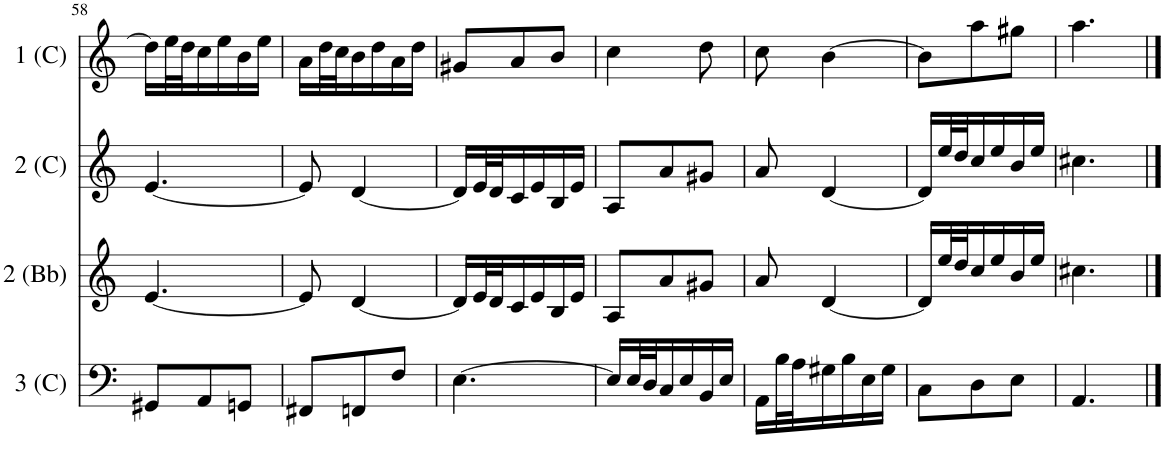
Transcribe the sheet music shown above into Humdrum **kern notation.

**kern	**kern	**kern	**kern
*part4	*part3	*part2	*part1
*staff4	*staff3	*staff2	*staff1
*I"Part 3 in C	*I"Part 2 in Bb	*I"Part 2 in C	*I"Part 1 in C
*I'3 (C)	*I'2 (Bb)	*I'2 (C)	*I'1 (C)
!!LO:PB:g=z
*clefF4	*clefG2	*clefG2	*clefG2
*	*ITrd1c2	*	*
*k[]	*k[]	*k[]	*k[]
*M3/8	*M3/8	*M3/8	*M3/8
=58	=58	=58	=58
8GG#X/L	[4.e/	[4.e/	16dd\LL]
.	.	.	32ee\L
.	.	.	32dd\J
8AA/	.	.	16cc\
.	.	.	16ee\
8GGn/J	.	.	16b\
.	.	.	16ee\JJ
=59	=59	=59	=59
8FF#X/L	8e/]	8e/]	16a\LL
.	.	.	32dd\L
.	.	.	32cc\J
8FFn/	[4d/	[4d/	16b\
.	.	.	16dd\
8F/J	.	.	16a\
.	.	.	16dd\JJ
=60	=60	=60	=60
[4.E\	16d/LL]	16d/LL]	8g#X/L
.	32e/L	32e/L	.
.	32d/J	32d/J	.
.	16c/	16c/	8a/
.	16e/	16e/	.
.	16B/	16B/	8b/J
.	16e/JJ	16e/JJ	.
=61	=61	=61	=61
16E/LL]	8A/L	8A/L	4cc\
32E/L	.	.	.
32D/J	.	.	.
16C/	8a/	8a/	.
16E/	.	.	.
16BB/	8g#X/J	8g#X/J	8dd\
16E/JJ	.	.	.
=62	=62	=62	=62
16AA\LL	8a/	8a/	8cc\
32B\L	.	.	.
32A\J	.	.	.
16G#X\	[4d/	[4d/	[4b\
16B\	.	.	.
16E\	.	.	.
16G#\JJ	.	.	.
=63	=63	=63	=63
8C\L	16d/LL]	16d/LL]	8b\L]
.	32ee/L	32ee/L	.
.	32dd/J	32dd/J	.
8D\	16cc/	16cc/	8aa\
.	16ee/	16ee/	.
8E\J	16b/	16b/	8gg#X\J
.	16ee/JJ	16ee/JJ	.
=64	=64	=64	=64
4.AA/	4.cc#X\	4.cc#X\	4.aa\
==	==	==	==
*-	*-	*-	*-
